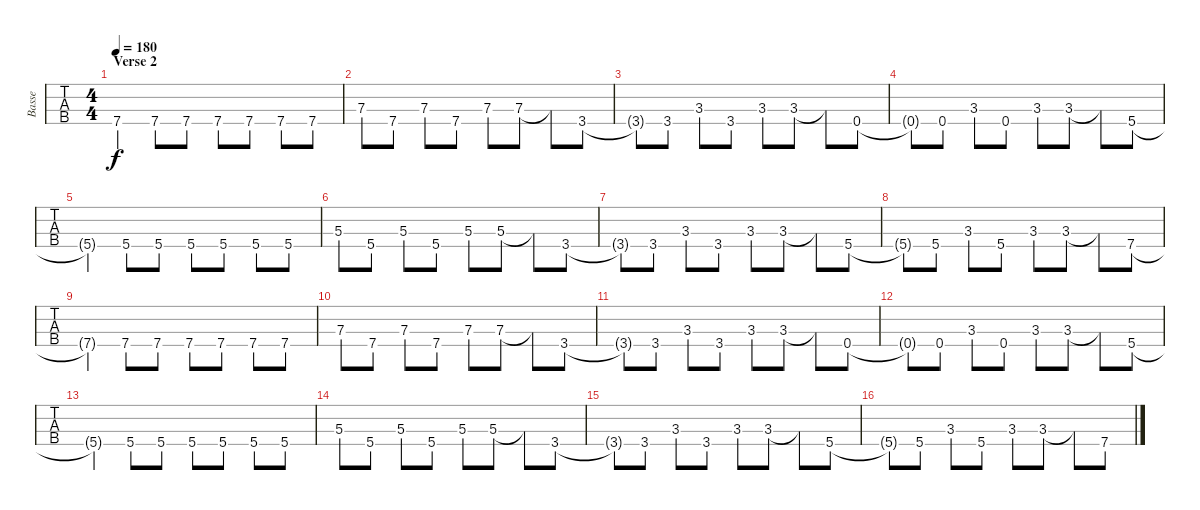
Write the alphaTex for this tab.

\track ("Basse" "Basse") {instrument electricbassfinger}
\staff {tabs}
\tuning (F2 C2 G1 C1) {hide}
\ts (4 4)
\section ("" "Verse 2")
\tempo 180
\clef f4
\ks c
7.4{t}.4{dy f} 7.4.8 7.4.8 7.4.8 7.4.8 7.4.8 7.4.8 |
7.3.8 7.4.8 7.3.8 7.4.8 7.3.8 7.3.8 7.3{t}.8 3.4.8 |
3.4{t}.8 3.4.8 3.3.8 3.4.8 3.3.8 3.3.8 3.3{t}.8 0.4.8 |
0.4{t}.8 0.4.8 3.3.8 0.4.8 3.3.8 3.3.8 3.3{t}.8 5.4.8 |
5.4{t}.4 5.4.8 5.4.8 5.4.8 5.4.8 5.4.8 5.4.8 |
5.3.8 5.4.8 5.3.8 5.4.8 5.3.8 5.3.8 5.3{t}.8 3.4.8 |
3.4{t}.8 3.4.8 3.3.8 3.4.8 3.3.8 3.3.8 3.3{t}.8 5.4.8 |
5.4{t}.8 5.4.8 3.3.8 5.4.8 3.3.8 3.3.8 3.3{t}.8 7.4.8 |
7.4{t}.4 7.4.8 7.4.8 7.4.8 7.4.8 7.4.8 7.4.8 |
7.3.8 7.4.8 7.3.8 7.4.8 7.3.8 7.3.8 7.3{t}.8 3.4.8 |
3.4{t}.8 3.4.8 3.3.8 3.4.8 3.3.8 3.3.8 3.3{t}.8 0.4.8 |
0.4{t}.8 0.4.8 3.3.8 0.4.8 3.3.8 3.3.8 3.3{t}.8 5.4.8 |
5.4{t}.4 5.4.8 5.4.8 5.4.8 5.4.8 5.4.8 5.4.8 |
5.3.8 5.4.8 5.3.8 5.4.8 5.3.8 5.3.8 5.3{t}.8 3.4.8 |
3.4{t}.8 3.4.8 3.3.8 3.4.8 3.3.8 3.3.8 3.3{t}.8 5.4.8 |
5.4{t}.8 5.4.8 3.3.8 5.4.8 3.3.8 3.3.8 3.3{t}.8 7.4.8
